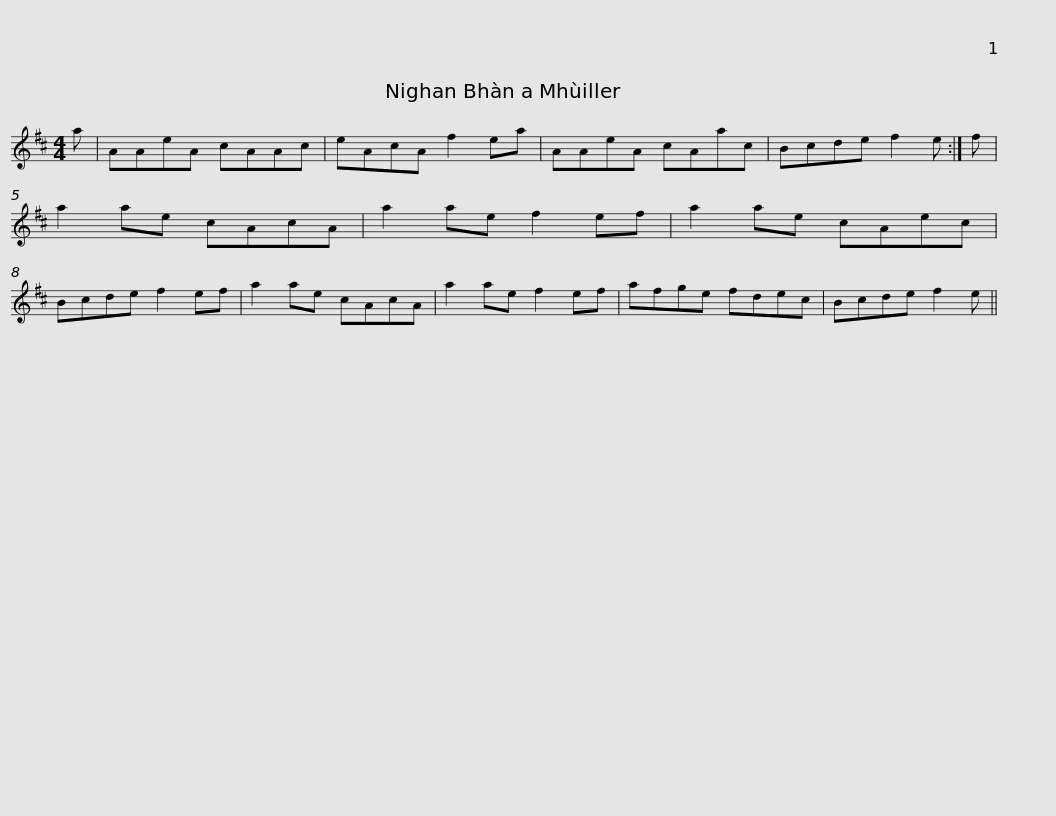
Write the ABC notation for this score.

X:1
L:1/8
M:4/4
I:linebreak $
K:D
V:1 treble
V:1
 a | AAeA cAAc | eAcA f2 ea | AAeA cAac | Bcde f2 e :| %5
 f | a2 ae cAcA |$ a2 ae f2 ef | a2 ae cAec | Bcde f2 ef | %10
 a2 ae cAcA | a2 ae f2 ef | afge fdec |$ Bcde f2 e || %14
